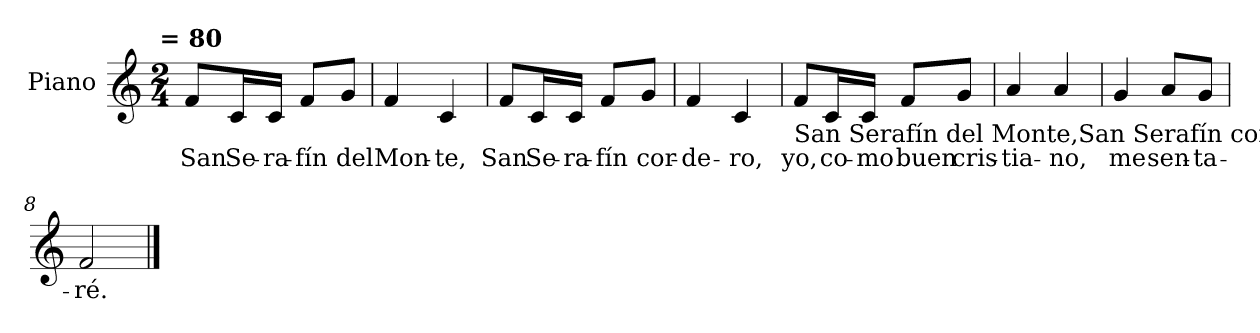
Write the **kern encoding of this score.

**kern	**text
*part1	*part1
*staff1	*staff1
*I"Piano	*
*I'Pno	*
*clefG2	*
*k[]	*
!!LO:TX:omd:t= = 80
*M2/4	*
*MM80	*
=1	=1
8f/L	San
16c/L	Se-
16c/JJ	-ra-
8f/L	-fín
8g/J	del
=2	=2
4f/	Mon-
4c/	-te,
=3	=3
8f/L	San
16c/L	Se-
16c/JJ	-ra-
8f/L	-fín
8g/J	cor-
=4	=4
4f/	-de-
4c/	-ro,
!!LO:LB:g=z
=5	=5
!LO:TX:b:t=San Serafín del Monte,San Serafín cordero,yo, como buen cristiano,me hincaré.San Serafín del Monte,San Serafín cordero,yo, como buen cristiano,me sentaré.San Serafín del Monte,San Serafín cordero,yo, como buen cristiano,me acostaré.San Serafín del Monte,San Serafín cordero,yo, como buen cristiano,me sentaré.San Serafín del Monte,San Serafín cordero,yo, como buen cristiano,me hincaré.San Serafín del Monte,San Serafín cordero,yo, como buen cristiano,me pararé.	!
8f/L	yo,
16c/L	co-
16c/JJ	-mo
8f/L	buen
8g/J	cris-
=6	=6
4a/	-tia-
4a/	-no,
=7	=7
4g/	me
8a/L	sen-
8g/J	-ta-
=8	=8
2f/	-ré.
==	==
*-	*-
